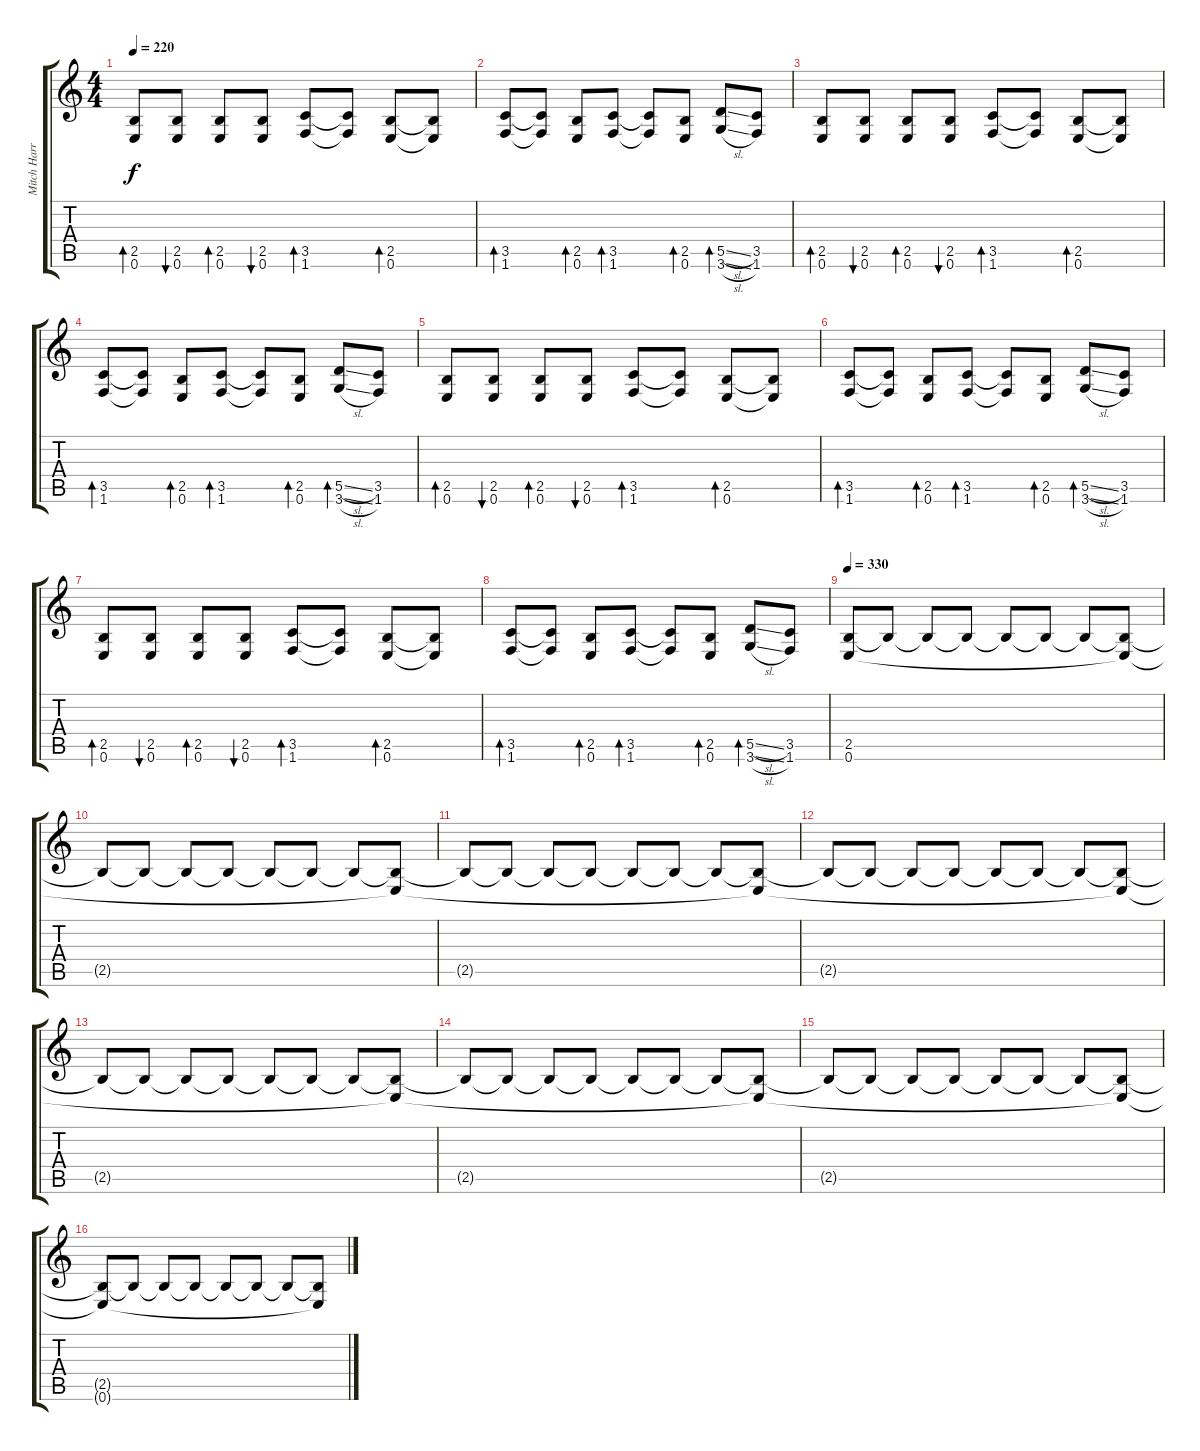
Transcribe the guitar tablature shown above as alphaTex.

\track ("Mitch Harris" "Mitch Harr") {instrument distortionguitar}
\staff {score tabs}
\tuning (E4 B3 G3 D3 A2 E2) {hide}
\ts (4 4)
\tempo 220
\clef g2
\ks c
(2.5 0.6).8{bd 240 dy f} (2.5 0.6).8{bu 240} (2.5 0.6).8{bd 240} (2.5 0.6).8{bu 240} (3.5 1.6).8{bd 240} (3.5{t} 1.6{t}).8 (2.5 0.6).8{bd 240} (2.5{t} 0.6{t}).8 |
(3.5 1.6).8{bd 240} (3.5{t} 1.6{t}).8 (2.5 0.6).8{bd 240} (3.5 1.6).8{bd 240} (3.5{t} 1.6{t}).8 (2.5 0.6).8{bd 240} (5.5{sl} 3.6{sl}).8{bd 240} (3.5 1.6).8 |
(2.5 0.6).8{bd 240} (2.5 0.6).8{bu 240} (2.5 0.6).8{bd 240} (2.5 0.6).8{bu 240} (3.5 1.6).8{bd 240} (3.5{t} 1.6{t}).8 (2.5 0.6).8{bd 240} (2.5{t} 0.6{t}).8 |
(3.5 1.6).8{bd 240} (3.5{t} 1.6{t}).8 (2.5 0.6).8{bd 240} (3.5 1.6).8{bd 240} (3.5{t} 1.6{t}).8 (2.5 0.6).8{bd 240} (5.5{sl} 3.6{sl}).8{bd 240} (3.5 1.6).8 |
(2.5 0.6).8{bd 240} (2.5 0.6).8{bu 240} (2.5 0.6).8{bd 240} (2.5 0.6).8{bu 240} (3.5 1.6).8{bd 240} (3.5{t} 1.6{t}).8 (2.5 0.6).8{bd 240} (2.5{t} 0.6{t}).8 |
(3.5 1.6).8{bd 240} (3.5{t} 1.6{t}).8 (2.5 0.6).8{bd 240} (3.5 1.6).8{bd 240} (3.5{t} 1.6{t}).8 (2.5 0.6).8{bd 240} (5.5{sl} 3.6{sl}).8{bd 240} (3.5 1.6).8 |
(2.5 0.6).8{bd 240} (2.5 0.6).8{bu 240} (2.5 0.6).8{bd 240} (2.5 0.6).8{bu 240} (3.5 1.6).8{bd 240} (3.5{t} 1.6{t}).8 (2.5 0.6).8{bd 240} (2.5{t} 0.6{t}).8 |
(3.5 1.6).8{bd 240} (3.5{t} 1.6{t}).8 (2.5 0.6).8{bd 240} (3.5 1.6).8{bd 240} (3.5{t} 1.6{t}).8 (2.5 0.6).8{bd 240} (5.5{sl} 3.6{sl}).8{bd 240} (3.5 1.6).8 |
\tempo 330
(2.5 0.6).8 2.5{t}.8 2.5{t}.8 2.5{t}.8 2.5{t}.8 2.5{t}.8 2.5{t}.8 (2.5{t} 0.6{t}).8 |
2.5{t}.8 2.5{t}.8 2.5{t}.8 2.5{t}.8 2.5{t}.8 2.5{t}.8 2.5{t}.8 (2.5{t} 0.6{t}).8 |
2.5{t}.8 2.5{t}.8 2.5{t}.8 2.5{t}.8 2.5{t}.8 2.5{t}.8 2.5{t}.8 (2.5{t} 0.6{t}).8 |
2.5{t}.8 2.5{t}.8 2.5{t}.8 2.5{t}.8 2.5{t}.8 2.5{t}.8 2.5{t}.8 (2.5{t} 0.6{t}).8 |
2.5{t}.8 2.5{t}.8 2.5{t}.8 2.5{t}.8 2.5{t}.8 2.5{t}.8 2.5{t}.8 (2.5{t} 0.6{t}).8 |
2.5{t}.8 2.5{t}.8 2.5{t}.8 2.5{t}.8 2.5{t}.8 2.5{t}.8 2.5{t}.8 (2.5{t} 0.6{t}).8 |
2.5{t}.8 2.5{t}.8 2.5{t}.8 2.5{t}.8 2.5{t}.8 2.5{t}.8 2.5{t}.8 (2.5{t} 0.6{t}).8 |
(2.5{t} 0.6{t}).8 2.5{t}.8 2.5{t}.8 2.5{t}.8 2.5{t}.8 2.5{t}.8 2.5{t}.8 (2.5{t} 0.6{t}).8
